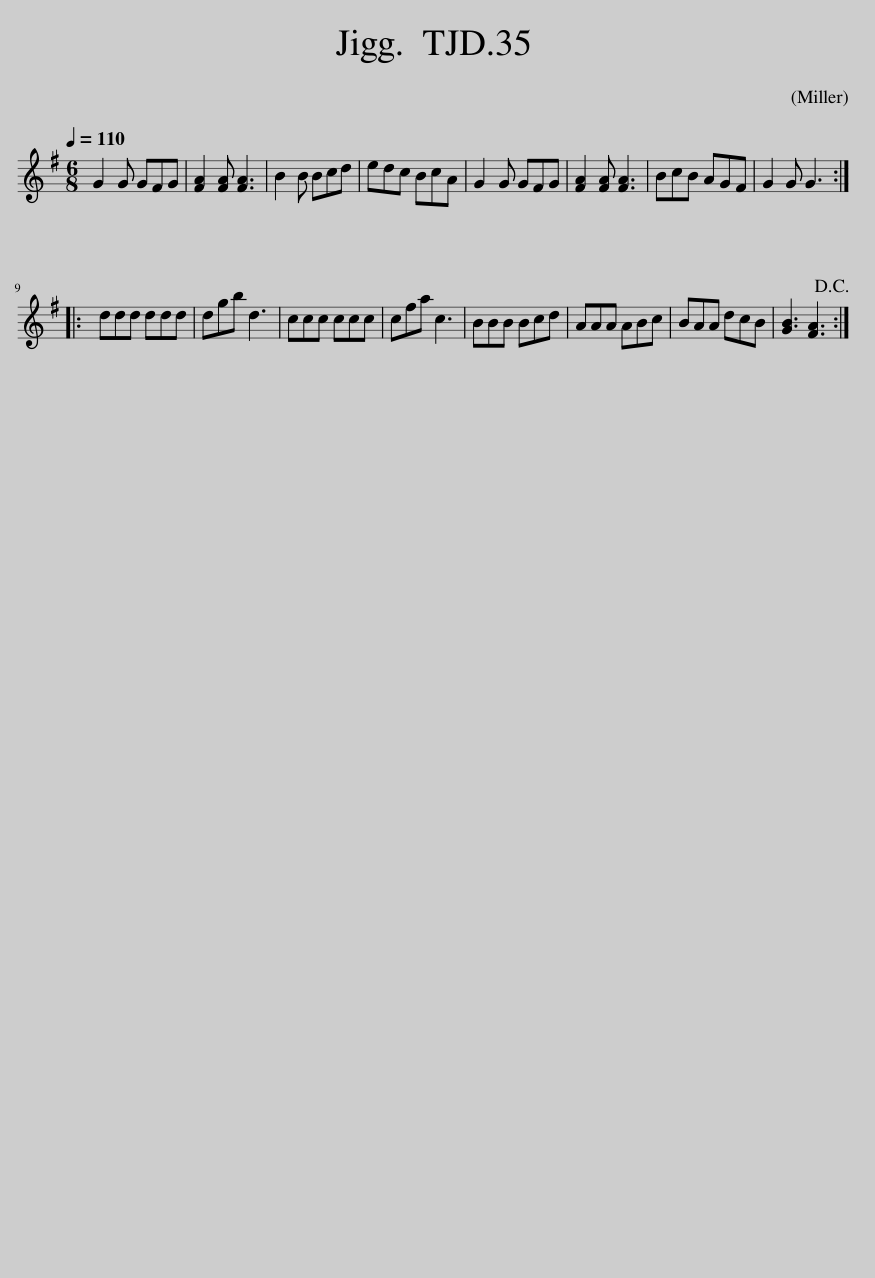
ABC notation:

X:1
L:1/8
Q:1/4=110
M:6/8
I:linebreak $
K:G
V:1 treble
V:1
 G2 G GFG | [FA]2 [FA] [FA]3 | B2 B Bcd | edc BcA | G2 G GFG | %5
 [FA]2 [FA] [FA]3 | BcB AGF | G2 G G3 ::$ ddd ddd | dgb d3 | %10
 ccc ccc | cfa c3 | BBB Bcd | AAA ABc | BAA dcB | %15
 [GB]3 [FA]3!D.C.! :| %16
